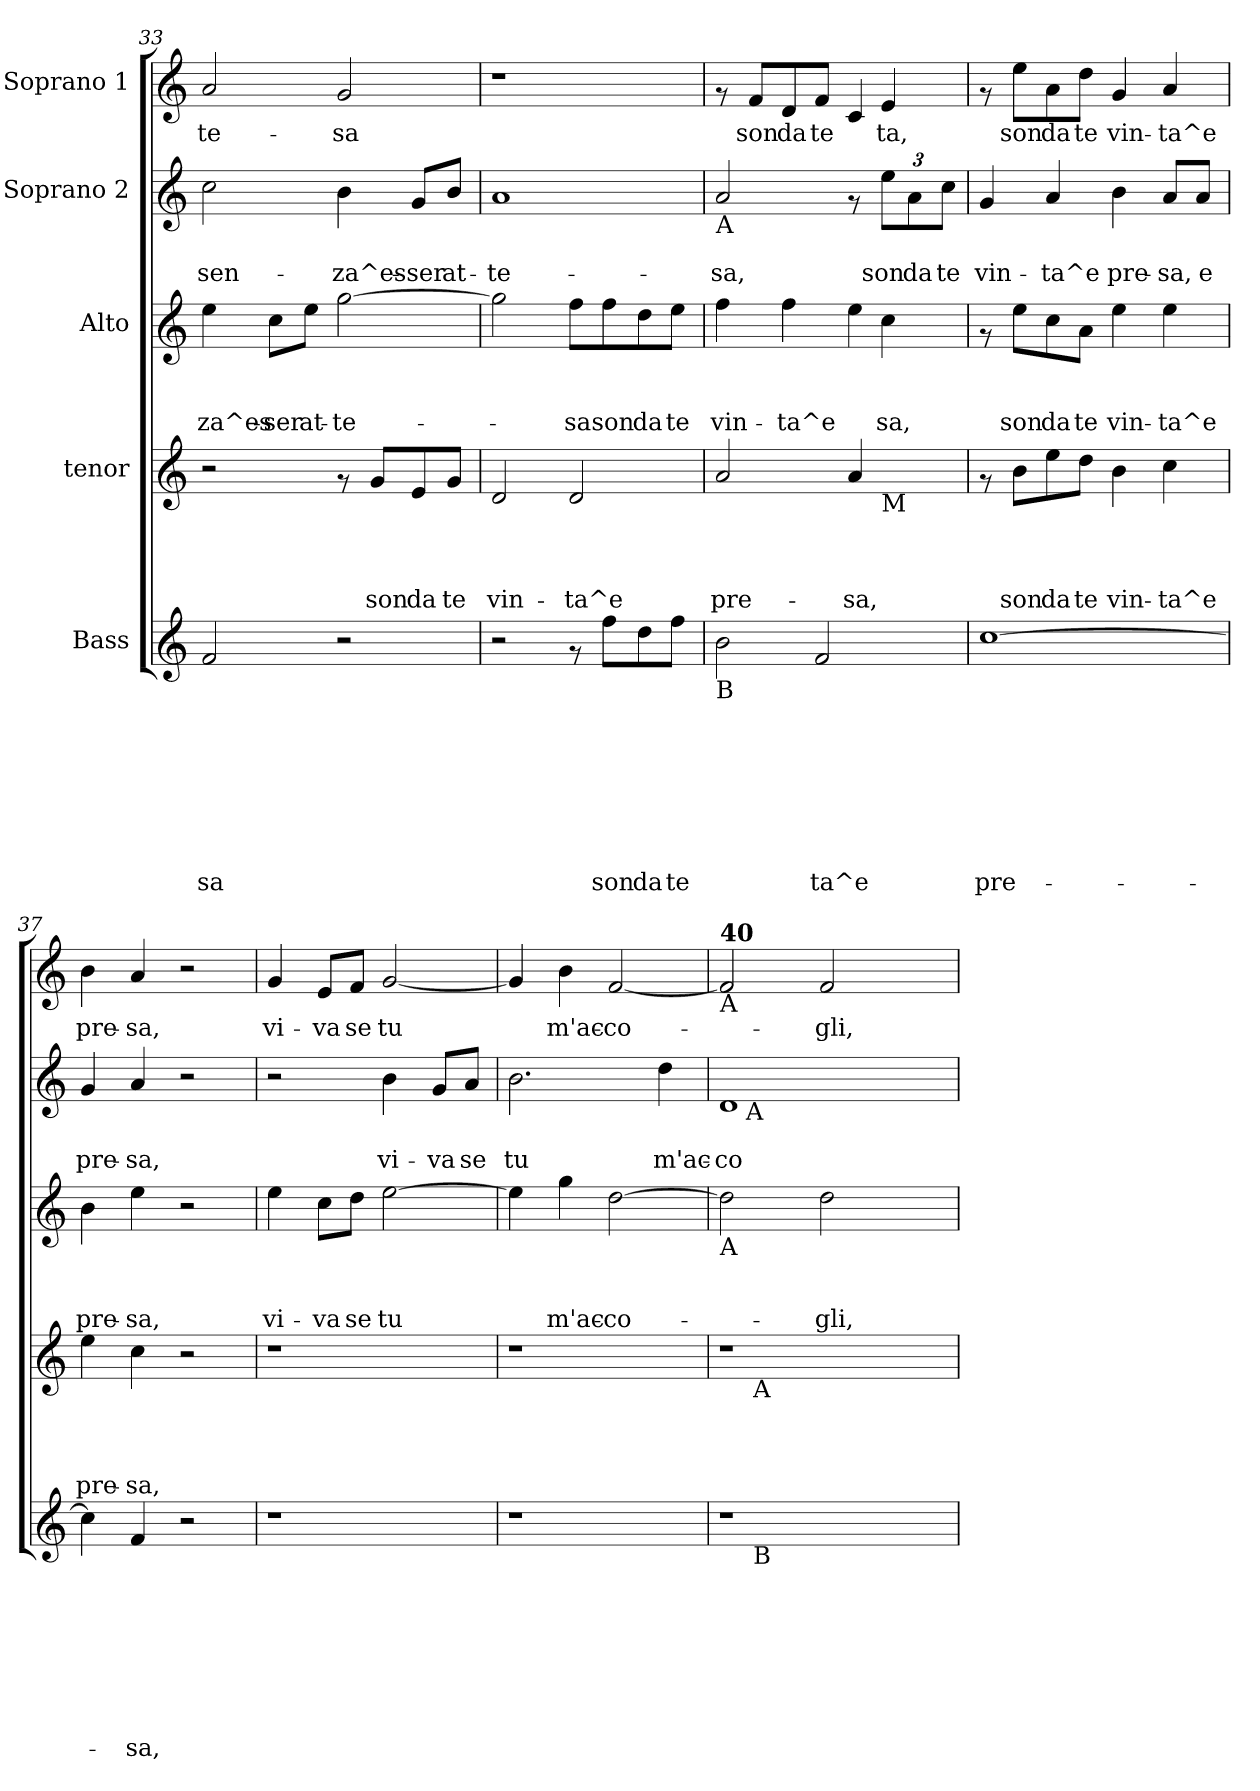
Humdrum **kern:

**kern	**text	**text	**text	**text	**text	**text	**text	**text	**kern	**text	**text	**text	**text	**kern	**text	**text	**text	**kern	**text	**text	**kern	**text
*part5	*part5	*part5	*part5	*part5	*part5	*part5	*part5	*part5	*part4	*part4	*part4	*part4	*part4	*part3	*part3	*part3	*part3	*part2	*part2	*part2	*part1	*part1
*staff5	*staff5	*staff5	*staff5	*staff5	*staff5	*staff5	*staff5	*staff5	*staff4	*staff4	*staff4	*staff4	*staff4	*staff3	*staff3	*staff3	*staff3	*staff2	*staff2	*staff2	*staff1	*staff1
*I"Bass	*	*	*	*	*	*	*	*	*I"tenor	*	*	*	*	*I"Alto	*	*	*	*I"Soprano 2	*	*	*I"Soprano 1	*
*clefG2	*	*	*	*	*	*	*	*	*clefG2	*	*	*	*	*clefG2	*	*	*	*clefG2	*	*	*clefG2	*
*k[]	*	*	*	*	*	*	*	*	*k[]	*	*	*	*	*k[]	*	*	*	*k[]	*	*	*k[]	*
*C:	*	*	*	*	*	*	*	*	*C:	*	*	*	*	*C:	*	*	*	*C:	*	*	*C:	*
=33	=33	=33	=33	=33	=33	=33	=33	=33	=33	=33	=33	=33	=33	=33	=33	=33	=33	=33	=33	=33	=33	=33
!	!	!	!	!	!	!	!	!LO:LY:b	!	!	!	!	!	!	!	!	!LO:LY:b	!	!	!LO:LY:b	!	!LO:LY:b
2f/	.	.	.	.	.	.	.	-sa	2r	.	.	.	.	4ee\	.	.	-za^es-	2cc\	.	sen-	2a/	-te-
!	!	!	!	!	!	!	!	!	!	!	!	!	!	!	!	!	!LO:LY:b	!	!	!	!	!
.	.	.	.	.	.	.	.	.	.	.	.	.	.	8cc\L	.	.	-ser	.	.	.	.	.
!	!	!	!	!	!	!	!	!	!	!	!	!	!	!	!	!	!LO:LY:b	!	!	!	!	!
.	.	.	.	.	.	.	.	.	.	.	.	.	.	8ee\J	.	.	at-	.	.	.	.	.
!	!	!	!	!	!	!	!	!	!	!	!	!	!	!	!	!	!LO:LY:b	!	!	!LO:LY:b	!	!LO:LY:b
2r	.	.	.	.	.	.	.	.	8rf	.	.	.	.	[>2gg\	.	.	-te-	4b\	.	-za^es-	2g/	-sa
!	!	!	!	!	!	!	!	!	!	!	!	!	!LO:LY:b	!	!	!	!	!	!	!	!	!
.	.	.	.	.	.	.	.	.	8g/L	.	.	.	-son	.	.	.	.	.	.	.	.	.
!	!	!	!	!	!	!	!	!	!	!	!	!	!LO:LY:b	!	!	!	!	!	!	!LO:LY:b	!	!
.	.	.	.	.	.	.	.	.	8e/	.	.	.	da	.	.	.	.	8g/L	.	-ser	.	.
!	!	!	!	!	!	!	!	!	!	!	!	!	!LO:LY:b	!	!	!	!	!	!	!LO:LY:b	!	!
.	.	.	.	.	.	.	.	.	8g/J	.	.	.	te	.	.	.	.	8b/J	.	at-	.	.
=34	=34	=34	=34	=34	=34	=34	=34	=34	=34	=34	=34	=34	=34	=34	=34	=34	=34	=34	=34	=34	=34	=34
!	!	!	!	!	!	!	!	!	!	!	!	!	!LO:LY:b	!	!	!	!	!	!	!LO:LY:b	!	!
2r	.	.	.	.	.	.	.	.	2d/	.	.	.	vin-	2gg\]	.	.	.	1a	.	-te-	1r	.
!	!	!	!	!	!	!	!	!	!	!	!	!	!LO:LY:b	!	!	!	!LO:LY:b	!	!	!	!	!
8rf	.	.	.	.	.	.	.	.	2d/	.	.	.	-ta^e	8ff\L	.	.	-sa	.	.	.	.	.
!	!	!	!	!	!	!	!	!LO:LY:b	!	!	!	!	!	!	!	!	!LO:LY:b	!	!	!	!	!
8ff\L	.	.	.	.	.	.	.	son	.	.	.	.	.	8ff\	.	.	son	.	.	.	.	.
!	!	!	!	!	!	!	!	!LO:LY:b	!	!	!	!	!	!	!	!	!LO:LY:b	!	!	!	!	!
8dd\	.	.	.	.	.	.	.	da	.	.	.	.	.	8dd\	.	.	da	.	.	.	.	.
!	!	!	!	!	!	!	!	!LO:LY:b	!	!	!	!	!	!	!	!	!LO:LY:b	!	!	!	!	!
8ff\J	.	.	.	.	.	.	.	te	.	.	.	.	.	8ee\J	.	.	te	.	.	.	.	.
!!LO:LB:g=z
=35	=35	=35	=35	=35	=35	=35	=35	=35	=35	=35	=35	=35	=35	=35	=35	=35	=35	=35	=35	=35	=35	=35
*^	*	*	*	*	*	*	*	*	*	*	*	*	*	*	*	*	*	*	*	*	*	*
!	!	!	!	!	!	!	!	!	!	!	!	!	!	!	!	!	!	!	!	!	!	!LO:TX:a:B:t=35	!
!	!	!	!	!	!	!	!	!	!	!	!	!	!	!	!	!	!	!	!	!	!	!LO:TX:b:t=A	!
!	!	!	!	!	!	!	!	!	!	!	!	!	!	!	!	!	!	!	!LO:TX:b:t=A	!	!	!	!
!	!	!	!	!	!	!	!	!	!	!	!	!	!	!	!LO:TX:b:t=A	!	!	!	!	!	!	!	!
!	!	!	!	!	!	!	!	!	!	!LO:TX:b:t=A	!	!	!	!	!	!	!	!	!	!	!	!	!
!LO:TX:b:t=B	!	!	!	!	!	!	!	!	!	!	!	!	!	!	!	!	!	!	!	!	!	!	!
!	!	!	!	!	!	!	!	!	!	!	!	!	!	!LO:LY:b	!	!	!	!LO:LY:b	!	!	!LO:LY:b	!	!
*	*	*	*	*	*	*	*	*	*	*^	*	*	*	*	*^	*	*	*	*	*	*	*^	*
2b\	4.ryy	.	.	.	.	.	.	.	.	2a/	2ryy	.	.	.	pre-	4ff\	2ryy	.	.	vin-	2a/	.	-sa,	8rf	2ryy	.
!	!	!	!	!	!	!	!	!	!	!	!	!	!	!	!	!	!	!	!	!	!	!	!	!	!	!LO:LY:b
.	.	.	.	.	.	.	.	.	.	.	.	.	.	.	.	.	.	.	.	.	.	.	.	8f/L	.	son
!	!	!	!	!	!	!	!	!	!	!	!	!	!	!	!	!	!	!	!	!LO:LY:b	!	!	!	!	!	!LO:LY:b
.	.	.	.	.	.	.	.	.	.	.	.	.	.	.	.	4ff\	.	.	.	-ta^e	.	.	.	8d/	.	da
!	!	!	!	!	!	!	!	!	!LO:LY:b	!	!	!	!	!	!	!	!	!	!	!	!	!	!	!	!	!LO:LY:b
.	2f/	.	.	.	.	.	.	.	ta^e	.	.	.	.	.	.	.	.	.	.	.	.	.	.	8f/J	.	te
!	!	!	!	!	!	!	!	!	!	!	!	!	!	!	!LO:LY:b	!	!	!	!	!	!	!	!	!	!	!
4.ryy	.	.	.	.	.	.	.	.	.	4a/	8ryy	.	.	.	-sa,	4ee\	8ryy	.	.	.	8rf	.	.	4c/	8ryy	.
!	!	!	!	!	!	!	!	!	!	!	!	!	!	!	!	!	!	!	!	!LO:LY:b	!	!	!	!	!	!
*	*	*	*	*	*	*	*	*	*	*	*	*	*	*	*	*	*	*	*	*	*Xbrackettup	*	*	*	*	*
!	!	!	!	!	!	!	!	!	!	!	!LO:TX:b:t=M	!	!	!	!	!	!	!	!	!	!	!	!	!	!	!
!	!	!	!	!	!	!	!	!	!	!	!	!	!	!	!	!	!	!	!	!	!	!	!LO:LY:b	!	!	!LO:LY:b
.	.	.	.	.	.	.	.	.	.	.	4ryy	.	.	.	.	.	4cc\	.	.	sa,	12ee\L	.	son	.	4e/	ta,
!	!	!	!	!	!	!	!	!	!	!	!	!	!	!	!	!	!	!	!	!	!	!	!LO:LY:b	!	!	!
.	.	.	.	.	.	.	.	.	.	.	.	.	.	.	.	.	.	.	.	.	12a\	.	da	.	.	.
.	.	.	.	.	.	.	.	.	.	8ryy	.	.	.	.	.	8ryy	.	.	.	.	.	.	.	8ryy	.	.
!	!	!	!	!	!	!	!	!	!	!	!	!	!	!	!	!	!	!	!	!	!	!	!LO:LY:b	!	!	!
.	.	.	.	.	.	.	.	.	.	.	.	.	.	.	.	.	.	.	.	.	12cc\J	.	te	.	.	.
*v	*v	*	*	*	*	*	*	*	*	*	*	*	*	*	*	*v	*v	*	*	*	*	*	*	*v	*v	*
=36	=36	=36	=36	=36	=36	=36	=36	=36	=36	=36	=36	=36	=36	=36	=36	=36	=36	=36	=36	=36	=36	=36	=36
!	!	!	!	!	!	!	!	!LO:LY:b	!	!	!	!	!	!	!	!	!	!	!	!	!LO:LY:b	!	!
*	*	*	*	*	*	*	*	*	*v	*v	*	*	*	*	*	*	*	*	*	*	*	*	*
[>1cc	.	.	.	.	.	.	.	pre-	8rf	.	.	.	.	8rf	.	.	.	4g/	.	vin-	8rf	.
!	!	!	!	!	!	!	!	!	!	!	!	!	!LO:LY:b	!	!	!	!LO:LY:b	!	!	!	!	!LO:LY:b
.	.	.	.	.	.	.	.	.	8b\L	.	.	.	son	8ee\L	.	.	son	.	.	.	8ee\L	son
!	!	!	!	!	!	!	!	!	!	!	!	!	!LO:LY:b	!	!	!	!LO:LY:b	!	!	!LO:LY:b	!	!LO:LY:b
.	.	.	.	.	.	.	.	.	8ee\	.	.	.	da	8cc\	.	.	da	4a/	.	-ta^e	8a\	da
!	!	!	!	!	!	!	!	!	!	!	!	!	!LO:LY:b	!	!	!	!LO:LY:b	!	!	!	!	!LO:LY:b
.	.	.	.	.	.	.	.	.	8dd\J	.	.	.	te	8a\J	.	.	te	.	.	.	8dd\J	te
!	!	!	!	!	!	!	!	!	!	!	!	!	!LO:LY:b	!	!	!	!LO:LY:b	!	!	!LO:LY:b	!	!LO:LY:b
.	.	.	.	.	.	.	.	.	4b\	.	.	.	vin-	4ee\	.	.	vin-	4b\	.	pre-	4g/	vin-
!	!	!	!	!	!	!	!	!	!	!	!	!	!LO:LY:b	!	!	!	!LO:LY:b	!	!	!LO:LY:b	!	!LO:LY:b
.	.	.	.	.	.	.	.	.	4cc\	.	.	.	-ta^e	4ee\	.	.	-ta^e	8a/L	.	-sa,	4a/	-ta^e
!	!	!	!	!	!	!	!	!	!	!	!	!	!	!	!	!	!	!	!	!LO:LY:b	!	!
.	.	.	.	.	.	.	.	.	.	.	.	.	.	.	.	.	.	8a/J	.	e	.	.
=37	=37	=37	=37	=37	=37	=37	=37	=37	=37	=37	=37	=37	=37	=37	=37	=37	=37	=37	=37	=37	=37	=37
!	!	!	!	!	!	!	!	!	!	!	!	!	!LO:LY:b	!	!	!	!LO:LY:b	!	!	!LO:LY:b	!	!LO:LY:b
4cc\]	.	.	.	.	.	.	.	.	4ee\	.	.	.	pre-	4b\	.	.	pre-	4g/	.	pre-	4b\	pre-
!	!	!	!	!	!	!	!	!LO:LY:b	!	!	!	!	!LO:LY:b	!	!	!	!LO:LY:b	!	!	!LO:LY:b	!	!LO:LY:b
4f/	.	.	.	.	.	.	.	-sa,	4cc\	.	.	.	-sa,	4ee\	.	.	-sa,	4a/	.	-sa,	4a/	-sa,
2r	.	.	.	.	.	.	.	.	2r	.	.	.	.	2r	.	.	.	2r	.	.	2r	.
=38	=38	=38	=38	=38	=38	=38	=38	=38	=38	=38	=38	=38	=38	=38	=38	=38	=38	=38	=38	=38	=38	=38
!	!	!	!	!	!	!	!	!	!	!	!	!	!	!	!	!	!LO:LY:b	!	!	!	!	!LO:LY:b
1r	.	.	.	.	.	.	.	.	1r	.	.	.	.	4ee\	.	.	vi-	2r	.	.	4g/	vi-
!	!	!	!	!	!	!	!	!	!	!	!	!	!	!	!	!	!LO:LY:b	!	!	!	!	!LO:LY:b
.	.	.	.	.	.	.	.	.	.	.	.	.	.	8cc\L	.	.	-va	.	.	.	8e/L	-va
!	!	!	!	!	!	!	!	!	!	!	!	!	!	!	!	!	!LO:LY:b	!	!	!	!	!LO:LY:b
.	.	.	.	.	.	.	.	.	.	.	.	.	.	8dd\J	.	.	se	.	.	.	8f/J	se
!	!	!	!	!	!	!	!	!	!	!	!	!	!	!	!	!	!LO:LY:b	!	!	!LO:LY:b	!	!LO:LY:b
.	.	.	.	.	.	.	.	.	.	.	.	.	.	[>2ee\	.	.	tu	4b\	.	vi-	[<2g/	tu
!	!	!	!	!	!	!	!	!	!	!	!	!	!	!	!	!	!	!	!	!LO:LY:b	!	!
.	.	.	.	.	.	.	.	.	.	.	.	.	.	.	.	.	.	8g/L	.	-va	.	.
!	!	!	!	!	!	!	!	!	!	!	!	!	!	!	!	!	!	!	!	!LO:LY:b	!	!
.	.	.	.	.	.	.	.	.	.	.	.	.	.	.	.	.	.	8a/J	.	se	.	.
=39	=39	=39	=39	=39	=39	=39	=39	=39	=39	=39	=39	=39	=39	=39	=39	=39	=39	=39	=39	=39	=39	=39
!	!	!	!	!	!	!	!	!	!	!	!	!	!	!	!	!	!	!	!	!LO:LY:b	!	!
1r	.	.	.	.	.	.	.	.	1r	.	.	.	.	4ee\]	.	.	.	2.b\	.	tu	4g/]	.
!	!	!	!	!	!	!	!	!	!	!	!	!	!	!	!	!	!LO:LY:b	!	!	!	!	!LO:LY:b
.	.	.	.	.	.	.	.	.	.	.	.	.	.	4gg\	.	.	m'ac-	.	.	.	4b\	m'ac-
!	!	!	!	!	!	!	!	!	!	!	!	!	!	!	!	!	!LO:LY:b	!	!	!	!	!LO:LY:b
.	.	.	.	.	.	.	.	.	.	.	.	.	.	[<2dd\	.	.	-co-	.	.	.	[<2f/	-co-
!	!	!	!	!	!	!	!	!	!	!	!	!	!	!	!	!	!	!	!	!LO:LY:b	!	!
.	.	.	.	.	.	.	.	.	.	.	.	.	.	.	.	.	.	4dd\	.	m'ac-	.	.
!!LO:PB:g=z
=40	=40	=40	=40	=40	=40	=40	=40	=40	=40	=40	=40	=40	=40	=40	=40	=40	=40	=40	=40	=40	=40	=40
!	!	!	!	!	!	!	!	!	!	!	!	!	!	!	!	!	!	!	!	!	!LO:TX:a:B:t=40	!
!	!	!	!	!	!	!	!	!	!	!	!	!	!	!	!	!	!	!	!	!	!LO:TX:b:t=A	!
!	!	!	!	!	!	!	!	!	!	!	!	!	!	!LO:TX:b:t=A	!	!	!	!	!	!	!	!
!	!	!	!	!	!	!	!	!	!	!	!	!	!	!	!	!	!	!	!	!LO:LY:b	!	!
*^	*	*	*	*	*	*	*	*	*^	*	*	*	*	*	*	*	*	*^	*	*	*	*
1r	16.ryy	.	.	.	.	.	.	.	.	1r	16.ryy	.	.	.	.	2dd\]	.	.	.	1d	12ryy	.	-co-	2f/]	.
!	!	!	!	!	!	!	!	!	!	!	!	!	!	!	!	!	!	!	!	!	!LO:TX:b:t=A	!	!	!	!
.	.	.	.	.	.	.	.	.	.	.	.	.	.	.	.	.	.	.	.	.	3%2ryy	.	.	.	.
!	!	!	!	!	!	!	!	!	!	!	!LO:TX:b:t=A	!	!	!	!	!	!	!	!	!	!	!	!	!	!
!	!LO:TX:b:t=B	!	!	!	!	!	!	!	!	!	!	!	!	!	!	!	!	!	!	!	!	!	!	!	!
.	2ryy	.	.	.	.	.	.	.	.	.	2ryy	.	.	.	.	.	.	.	.	.	.	.	.	.	.
!	!	!	!	!	!	!	!	!	!	!	!	!	!	!	!	!	!	!	!LO:LY:b	!	!	!	!	!	!LO:LY:b
.	.	.	.	.	.	.	.	.	.	.	.	.	.	.	.	2dd\	.	.	-gli,	.	.	.	.	2f/	-gli,
.	4ryy	.	.	.	.	.	.	.	.	.	4ryy	.	.	.	.	.	.	.	.	.	.	.	.	.	.
.	.	.	.	.	.	.	.	.	.	.	.	.	.	.	.	.	.	.	.	.	6.ryy	.	.	.	.
.	8ryy	.	.	.	.	.	.	.	.	.	8ryy	.	.	.	.	.	.	.	.	.	.	.	.	.	.
.	32ryy	.	.	.	.	.	.	.	.	.	32ryy	.	.	.	.	.	.	.	.	.	.	.	.	.	.
*v	*v	*	*	*	*	*	*	*	*	*	*	*	*	*	*	*	*	*	*	*v	*v	*	*	*	*
*	*	*	*	*	*	*	*	*	*v	*v	*	*	*	*	*	*	*	*	*	*	*	*	*
=	=	=	=	=	=	=	=	=	=	=	=	=	=	=	=	=	=	=	=	=	=	=
*-	*-	*-	*-	*-	*-	*-	*-	*-	*-	*-	*-	*-	*-	*-	*-	*-	*-	*-	*-	*-	*-	*-
